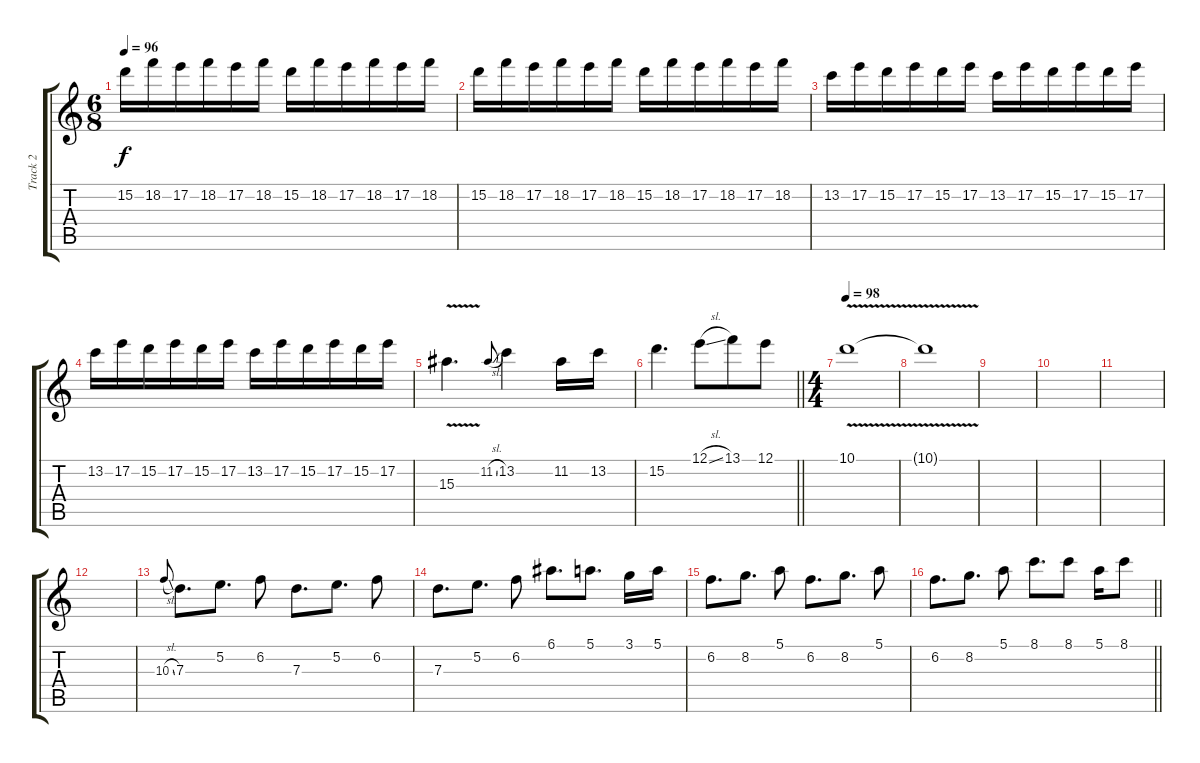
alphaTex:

\track ("Track 2" "Track 2") {instrument distortionguitar}
\staff {score tabs}
\tuning (E4 B3 G3 D3 A2 D2) {hide}
\ts (6 8)
\tempo 96
\clef g2
\ks c
15.2.16{dy f} 18.2.16 17.2.16 18.2.16 17.2.16 18.2.16 15.2.16 18.2.16 17.2.16 18.2.16 17.2.16 18.2.16 |
15.2.16 18.2.16 17.2.16 18.2.16 17.2.16 18.2.16 15.2.16 18.2.16 17.2.16 18.2.16 17.2.16 18.2.16 |
13.2.16 17.2.16 15.2.16 17.2.16 15.2.16 17.2.16 13.2.16 17.2.16 15.2.16 17.2.16 15.2.16 17.2.16 |
13.2.16 17.2.16 15.2.16 17.2.16 15.2.16 17.2.16 13.2.16 17.2.16 15.2.16 17.2.16 15.2.16 17.2.16 |
15.3{v}.4{d} 11.2{sl}.8{gr onbeat} 13.2.4 11.2.16 13.2.16 |
\barLineRight lightlight
15.2.4{d} 12.1{sl}.8 13.1.8 12.1.8 |
\ts (4 4)
\tempo 98
10.1{v}.1{volume 3} |
10.1{t}.1 |
|
|
|
|
10.3{sl}.8{gr onbeat} 7.3.8{d} 5.2.8{d} 6.2.8 7.3.8{d} 5.2.8{d} 6.2.8 |
7.3.8{d} 5.2.8{d} 6.2.8 6.1.8{d} 5.1.8{d} 3.1.16 5.1.16 |
6.2.8{d} 8.2.8{d} 5.1.8 6.2.8{d} 8.2.8{d} 5.1.8 |
\barLineRight lightlight
6.2.8{d} 8.2.8{d} 5.1.8 8.1.8{d} 8.1.8 5.1.16 8.1.8
